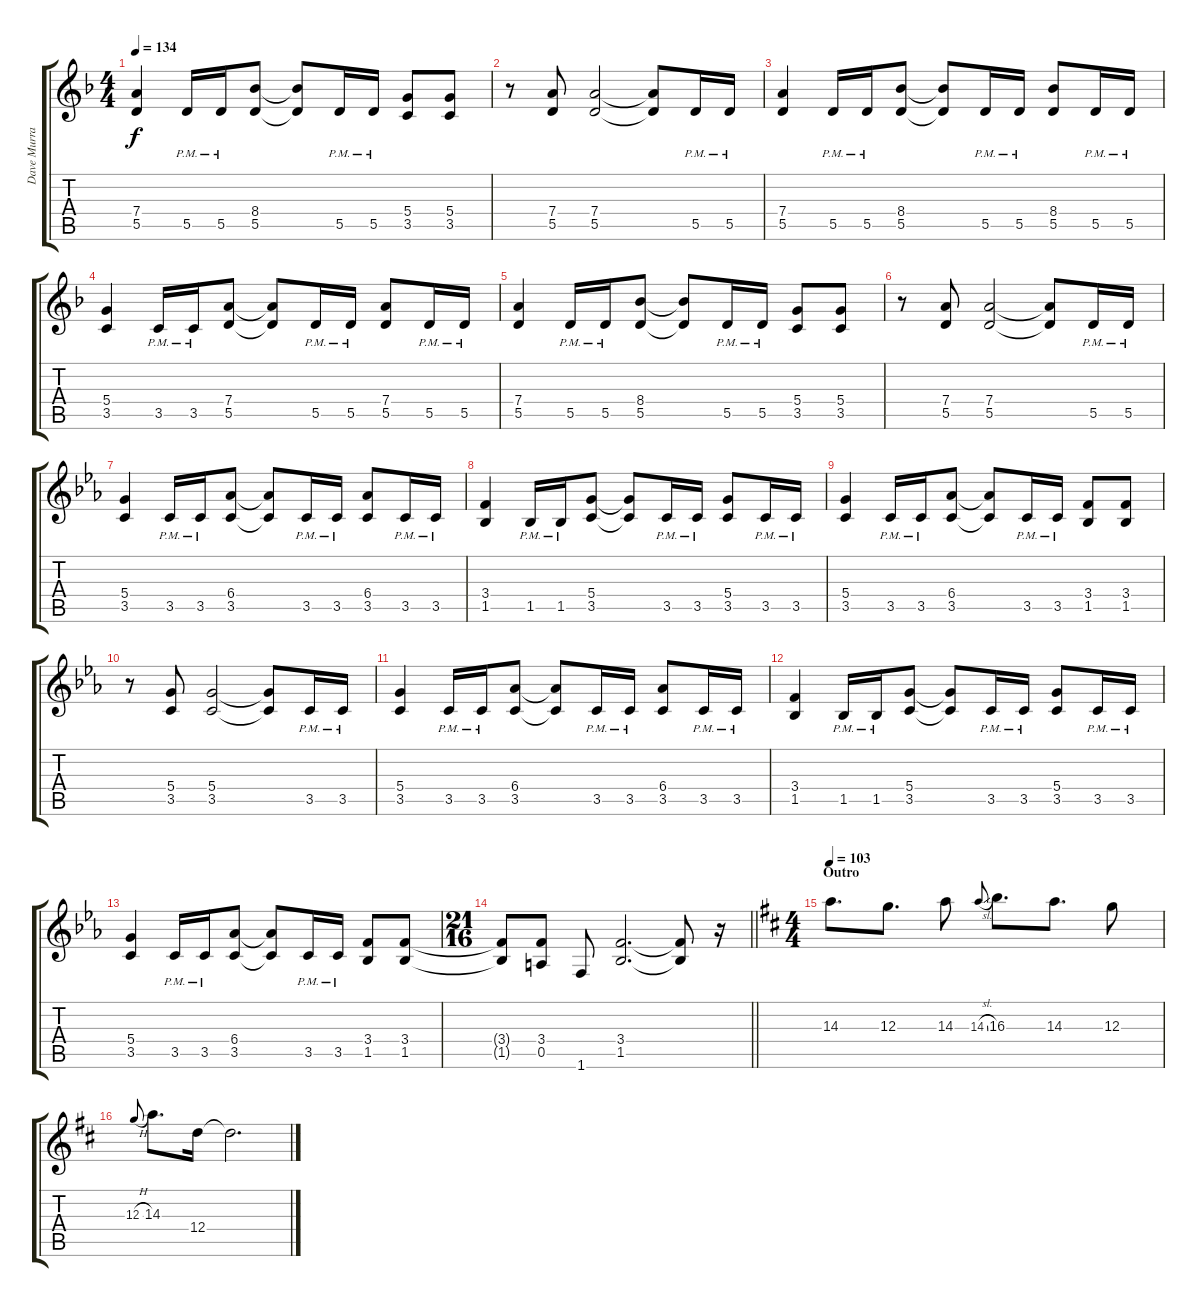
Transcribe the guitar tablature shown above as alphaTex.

\track ("Dave Murray" "Dave Murra") {instrument overdrivenguitar}
\staff {score tabs}
\tuning (E4 B3 G3 D3 A2 E2) {hide}
\ts (4 4)
\tempo 134
\clef g2
\ks dminor
(7.4 5.5).4{dy f} 5.5{pm}.16 5.5{pm}.16 (8.4 5.5).8 (8.4{t} 5.5{t}).8 5.5{pm}.16 5.5{pm}.16 (5.4 3.5).8 (5.4 3.5).8 |
r.8 (7.4 5.5).8 (7.4 5.5).2 (7.4{t} 5.5{t}).8 5.5{pm}.16 5.5{pm}.16 |
(7.4 5.5).4 5.5{pm}.16 5.5{pm}.16 (8.4 5.5).8 (8.4{t} 5.5{t}).8 5.5{pm}.16 5.5{pm}.16 (8.4 5.5).8 5.5{pm}.16 5.5{pm}.16 |
(5.4 3.5).4 3.5{pm}.16 3.5{pm}.16 (7.4 5.5).8 (7.4{t} 5.5{t}).8 5.5{pm}.16 5.5{pm}.16 (7.4 5.5).8 5.5{pm}.16 5.5{pm}.16 |
(7.4 5.5).4 5.5{pm}.16 5.5{pm}.16 (8.4 5.5).8 (8.4{t} 5.5{t}).8 5.5{pm}.16 5.5{pm}.16 (5.4 3.5).8 (5.4 3.5).8 |
r.8 (7.4 5.5).8 (7.4 5.5).2 (7.4{t} 5.5{t}).8 5.5{pm}.16 5.5{pm}.16 |
\ks cminor
(5.4 3.5).4 3.5{pm}.16 3.5{pm}.16 (6.4 3.5).8 (6.4{t} 3.5{t}).8 3.5{pm}.16 3.5{pm}.16 (6.4 3.5).8 3.5{pm}.16 3.5{pm}.16 |
(3.4 1.5).4 1.5{pm}.16 1.5{pm}.16 (5.4 3.5).8 (5.4{t} 3.5{t}).8 3.5{pm}.16 3.5{pm}.16 (5.4 3.5).8 3.5{pm}.16 3.5{pm}.16 |
(5.4 3.5).4 3.5{pm}.16 3.5{pm}.16 (6.4 3.5).8 (6.4{t} 3.5{t}).8 3.5{pm}.16 3.5{pm}.16 (3.4 1.5).8 (3.4 1.5).8 |
r.8 (5.4 3.5).8 (5.4 3.5).2 (5.4{t} 3.5{t}).8 3.5{pm}.16 3.5{pm}.16 |
(5.4 3.5).4 3.5{pm}.16 3.5{pm}.16 (6.4 3.5).8 (6.4{t} 3.5{t}).8 3.5{pm}.16 3.5{pm}.16 (6.4 3.5).8 3.5{pm}.16 3.5{pm}.16 |
(3.4 1.5).4 1.5{pm}.16 1.5{pm}.16 (5.4 3.5).8 (5.4{t} 3.5{t}).8 3.5{pm}.16 3.5{pm}.16 (5.4 3.5).8 3.5{pm}.16 3.5{pm}.16 |
(5.4 3.5).4 3.5{pm}.16 3.5{pm}.16 (6.4 3.5).8 (6.4{t} 3.5{t}).8 3.5{pm}.16 3.5{pm}.16 (3.4 1.5).8 (3.4 1.5).8 |
\ts (21 16)
\barLineRight lightlight
(3.4{t} 1.5{t}).8 (3.4 0.5).8 1.6.8 (3.4 1.5).2{d} (3.4{t} 1.5{t}).8 r.16 |
\ts (4 4)
\section ("" "Outro")
\tempo 103
\ks d
14.3.8{d} 12.3.8{d} 14.3.8 14.3{sl}.8{gr onbeat} 16.3.8{d} 14.3.8{d} 12.3.8 |
12.3{h}.8{gr onbeat} 14.3.8{d} 12.4.16 12.4{t}.2{d}
